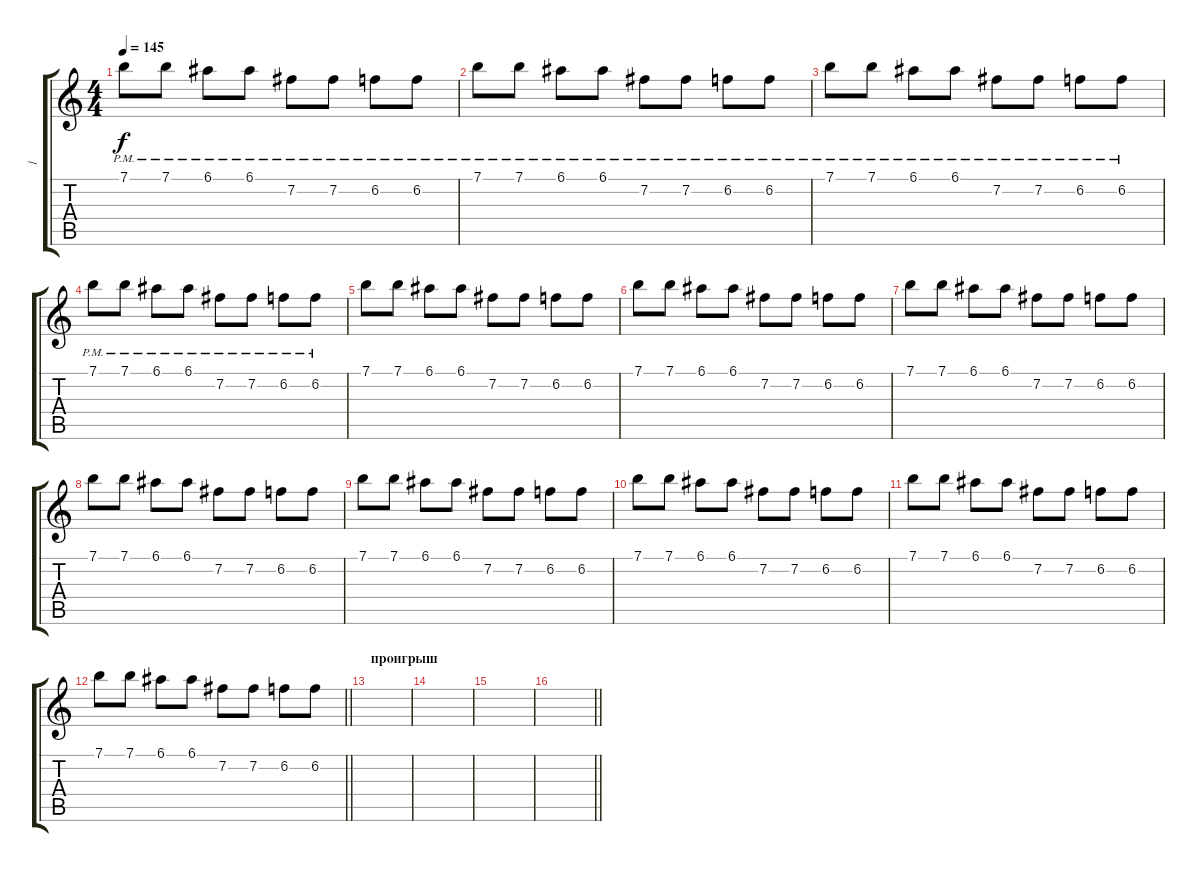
\track ("1" "1") {instrument acousticguitarsteel}
\staff {score tabs}
\tuning (E4 B3 G3 D3 A2 E2) {hide}
\ts (4 4)
\tempo 145
\clef g2
\ks c
7.1{pm}.8{dy f} 7.1{pm}.8 6.1{pm}.8 6.1{pm}.8 7.2{pm}.8 7.2{pm}.8 6.2{pm}.8 6.2{pm}.8 |
7.1{pm}.8 7.1{pm}.8 6.1{pm}.8 6.1{pm}.8 7.2{pm}.8 7.2{pm}.8 6.2{pm}.8 6.2{pm}.8 |
7.1{pm}.8 7.1{pm}.8 6.1{pm}.8 6.1{pm}.8 7.2{pm}.8 7.2{pm}.8 6.2{pm}.8 6.2{pm}.8 |
7.1{pm}.8 7.1{pm}.8 6.1{pm}.8 6.1{pm}.8 7.2{pm}.8 7.2{pm}.8 6.2{pm}.8 6.2{pm}.8 |
7.1.8 7.1.8 6.1.8 6.1.8 7.2.8 7.2.8 6.2.8 6.2.8 |
7.1.8 7.1.8 6.1.8 6.1.8 7.2.8 7.2.8 6.2.8 6.2.8 |
7.1.8 7.1.8 6.1.8 6.1.8 7.2.8 7.2.8 6.2.8 6.2.8 |
7.1.8 7.1.8 6.1.8 6.1.8 7.2.8 7.2.8 6.2.8 6.2.8 |
7.1.8 7.1.8 6.1.8 6.1.8 7.2.8 7.2.8 6.2.8 6.2.8 |
7.1.8 7.1.8 6.1.8 6.1.8 7.2.8 7.2.8 6.2.8 6.2.8 |
7.1.8 7.1.8 6.1.8 6.1.8 7.2.8 7.2.8 6.2.8 6.2.8 |
\barLineRight lightlight
7.1.8 7.1.8 6.1.8 6.1.8 7.2.8 7.2.8 6.2.8 6.2.8 |
\section ("" "проигрыш")
|
|
|
\barLineRight lightlight
